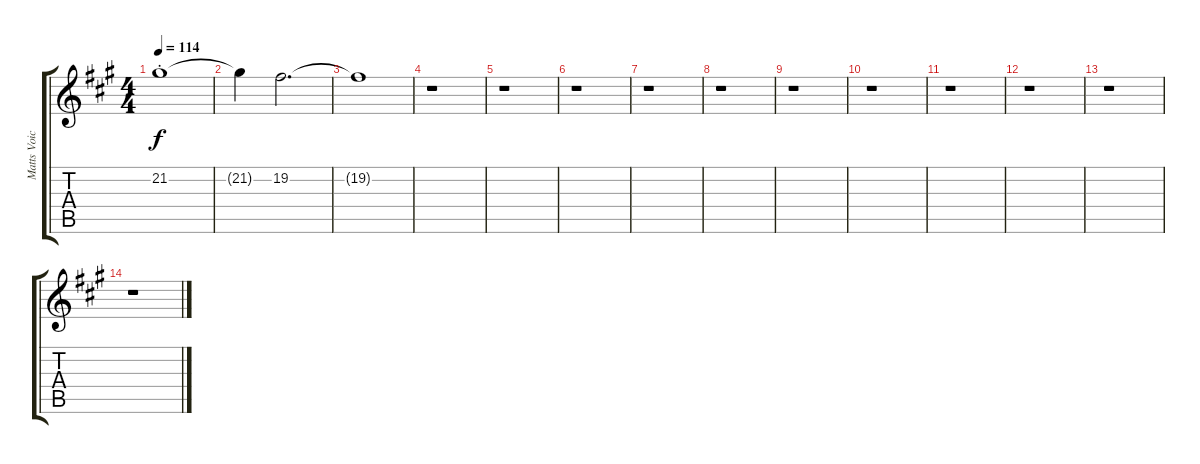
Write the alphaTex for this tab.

\track ("Matts Voice" "Matts Voic") {instrument synthvoice}
\staff {score tabs}
\tuning (E4 B3 G3 D3 A2 E2) {hide}
\ts (4 4)
\tempo 114
\clef g2
\ks f#minor
21.2{st}.1{dy f} |
21.2{t}.4 19.2.2{d} |
19.2{t}.1 |
r.1 |
r.1 |
r.1 |
r.1 |
r.1 |
r.1 |
r.1 |
r.1 |
r.1 |
r.1 |
r.1
